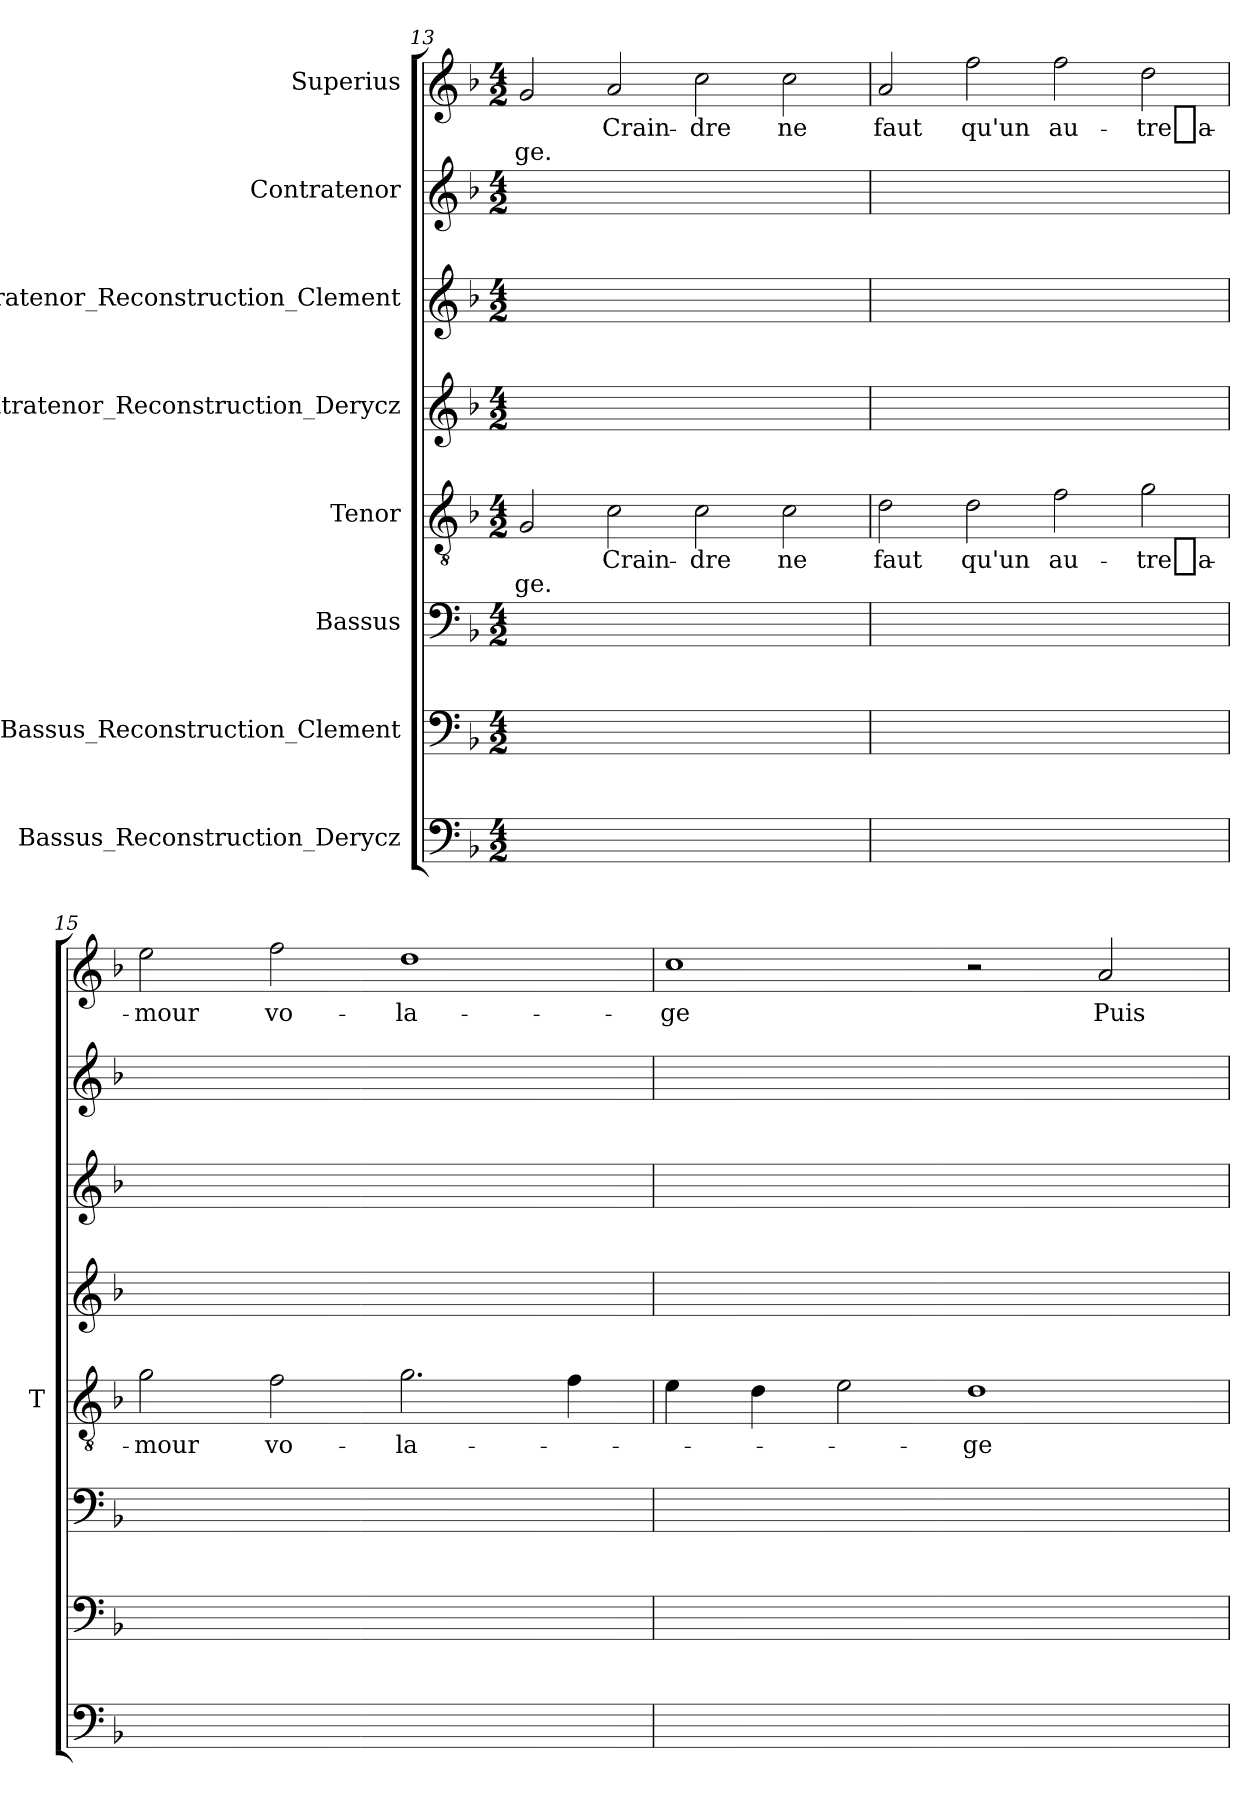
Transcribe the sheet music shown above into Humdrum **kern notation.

**kern	**kern	**kern	**kern	**text	**text	**kern	**kern	**kern	**kern	**text	**text
*part8	*part7	*part6	*part5	*part5	*part5	*part4	*part3	*part2	*part1	*part1	*part1
*staff8	*staff7	*staff6	*staff5	*staff5	*staff5	*staff4	*staff3	*staff2	*staff1	*staff1	*staff1
*I"Bassus_Reconstruction_Derycz	*I"Bassus_Reconstruction_Clement	*I"Bassus	*I"Tenor	*	*	*I"Contratenor_Reconstruction_Derycz	*I"Contratenor_Reconstruction_Clement	*I"Contratenor	*I"Superius	*	*
*	*	*	*I'T	*	*	*	*	*	*	*	*
*clefF4	*clefF4	*clefF4	*clefGv2	*	*	*clefG2	*clefG2	*clefG2	*clefG2	*	*
*k[b-]	*k[b-]	*k[b-]	*k[b-]	*	*	*k[b-]	*k[b-]	*k[b-]	*k[b-]	*	*
*M4/2	*M4/2	*M4/2	*M4/2	*	*	*M4/2	*M4/2	*M4/2	*M4/2	*	*
=13	=13	=13	=13	=13	=13	=13	=13	=13	=13	=13	=13
0ryy	0ryy	0ryy	2G	.	-ge.	0ryy	0ryy	0ryy	2g	.	-ge.
.	.	.	2c	Crain-	.	.	.	.	2a	Crain-	.
.	.	.	2c	-dre	.	.	.	.	2cc	-dre	.
.	.	.	2c	-ne	.	.	.	.	2cc	-ne	.
=14	=14	=14	=14	=14	=14	=14	=14	=14	=14	=14	=14
0ryy	0ryy	0ryy	2d	-faut	.	0ryy	0ryy	0ryy	2a	-faut	.
.	.	.	2d	-qu'un	.	.	.	.	2ff	-qu'un	.
.	.	.	2f	au-	.	.	.	.	2ff	au-	.
.	.	.	2g	tre_a-	.	.	.	.	2dd	tre_a-	.
=15	=15	=15	=15	=15	=15	=15	=15	=15	=15	=15	=15
0ryy	0ryy	0ryy	2g	-mour	.	0ryy	0ryy	0ryy	2ee	-mour	.
.	.	.	2f	vo-	.	.	.	.	2ff	vo-	.
.	.	.	2.g	la-	.	.	.	.	1dd	la-	.
.	.	.	4f	.	.	.	.	.	.	.	.
=16	=16	=16	=16	=16	=16	=16	=16	=16	=16	=16	=16
0ryy	0ryy	0ryy	4e	.	.	0ryy	0ryy	0ryy	1cc	-ge	.
.	.	.	4d	.	.	.	.	.	.	.	.
.	.	.	2e	.	.	.	.	.	.	.	.
.	.	.	1d	-ge	.	.	.	.	2r	.	.
.	.	.	.	.	.	.	.	.	2a	Puis-	.
=	=	=	=	=	=	=	=	=	=	=	=
*-	*-	*-	*-	*-	*-	*-	*-	*-	*-	*-	*-
